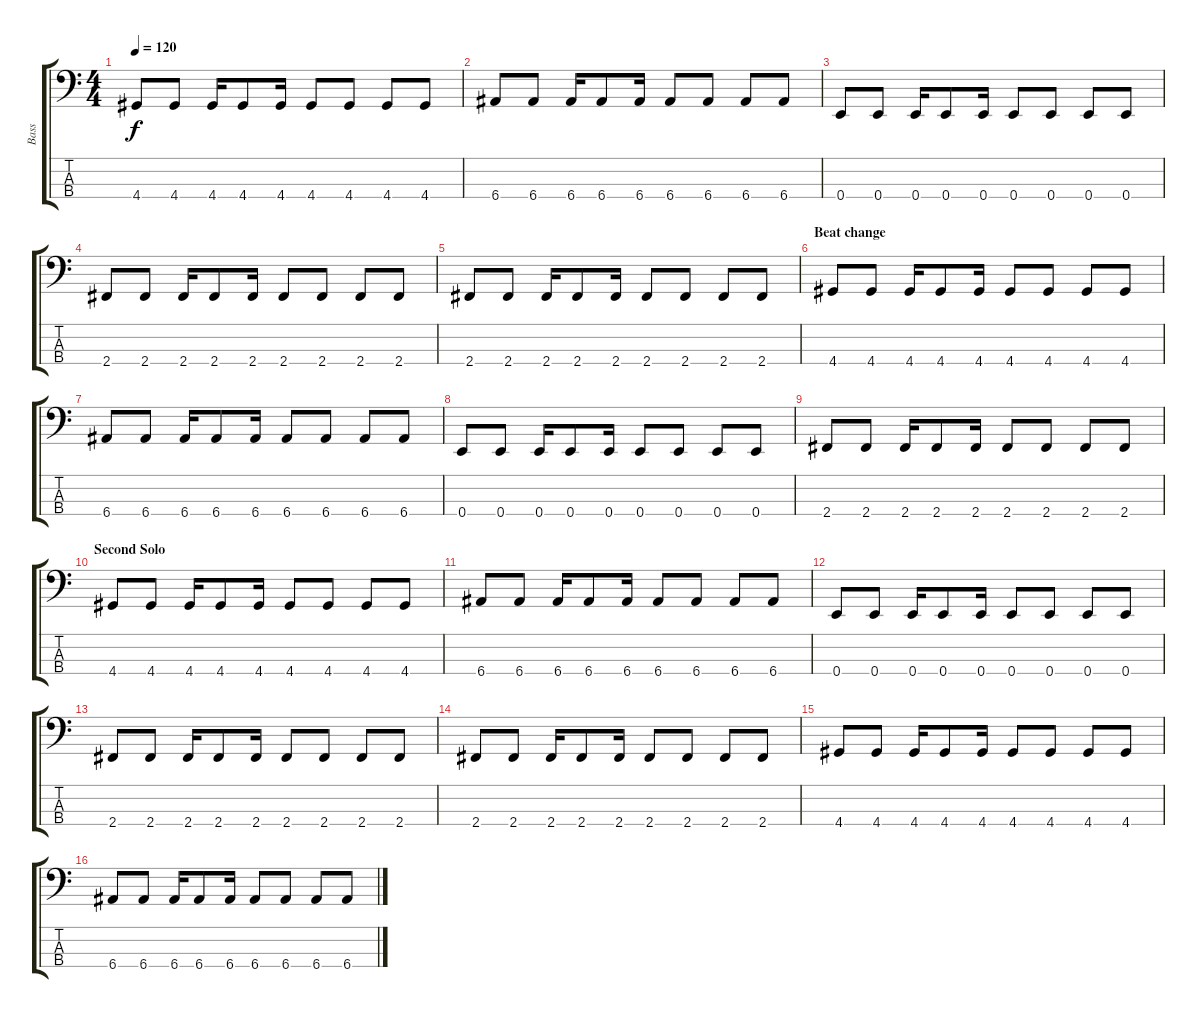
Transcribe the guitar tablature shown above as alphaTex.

\track ("Bass" "Bass") {instrument fretlessbass}
\staff {score tabs}
\tuning (G2 D2 A1 E1) {hide}
\ts (4 4)
\tempo 120
\clef f4
\ks c
4.4.8{dy f} 4.4.8 4.4.16 4.4.8 4.4.16 4.4.8 4.4.8 4.4.8 4.4.8 |
6.4.8 6.4.8 6.4.16 6.4.8 6.4.16 6.4.8 6.4.8 6.4.8 6.4.8 |
0.4.8 0.4.8 0.4.16 0.4.8 0.4.16 0.4.8 0.4.8 0.4.8 0.4.8 |
2.4.8 2.4.8 2.4.16 2.4.8 2.4.16 2.4.8 2.4.8 2.4.8 2.4.8 |
2.4.8 2.4.8 2.4.16 2.4.8 2.4.16 2.4.8 2.4.8 2.4.8 2.4.8 |
\section ("" "Beat change")
4.4.8 4.4.8 4.4.16 4.4.8 4.4.16 4.4.8 4.4.8 4.4.8 4.4.8 |
6.4.8 6.4.8 6.4.16 6.4.8 6.4.16 6.4.8 6.4.8 6.4.8 6.4.8 |
0.4.8 0.4.8 0.4.16 0.4.8 0.4.16 0.4.8 0.4.8 0.4.8 0.4.8 |
2.4.8 2.4.8 2.4.16 2.4.8 2.4.16 2.4.8 2.4.8 2.4.8 2.4.8 |
\section ("" "Second Solo")
4.4.8 4.4.8 4.4.16 4.4.8 4.4.16 4.4.8 4.4.8 4.4.8 4.4.8 |
6.4.8 6.4.8 6.4.16 6.4.8 6.4.16 6.4.8 6.4.8 6.4.8 6.4.8 |
0.4.8 0.4.8 0.4.16 0.4.8 0.4.16 0.4.8 0.4.8 0.4.8 0.4.8 |
2.4.8 2.4.8 2.4.16 2.4.8 2.4.16 2.4.8 2.4.8 2.4.8 2.4.8 |
2.4.8 2.4.8 2.4.16 2.4.8 2.4.16 2.4.8 2.4.8 2.4.8 2.4.8 |
4.4.8 4.4.8 4.4.16 4.4.8 4.4.16 4.4.8 4.4.8 4.4.8 4.4.8 |
6.4.8 6.4.8 6.4.16 6.4.8 6.4.16 6.4.8 6.4.8 6.4.8 6.4.8
